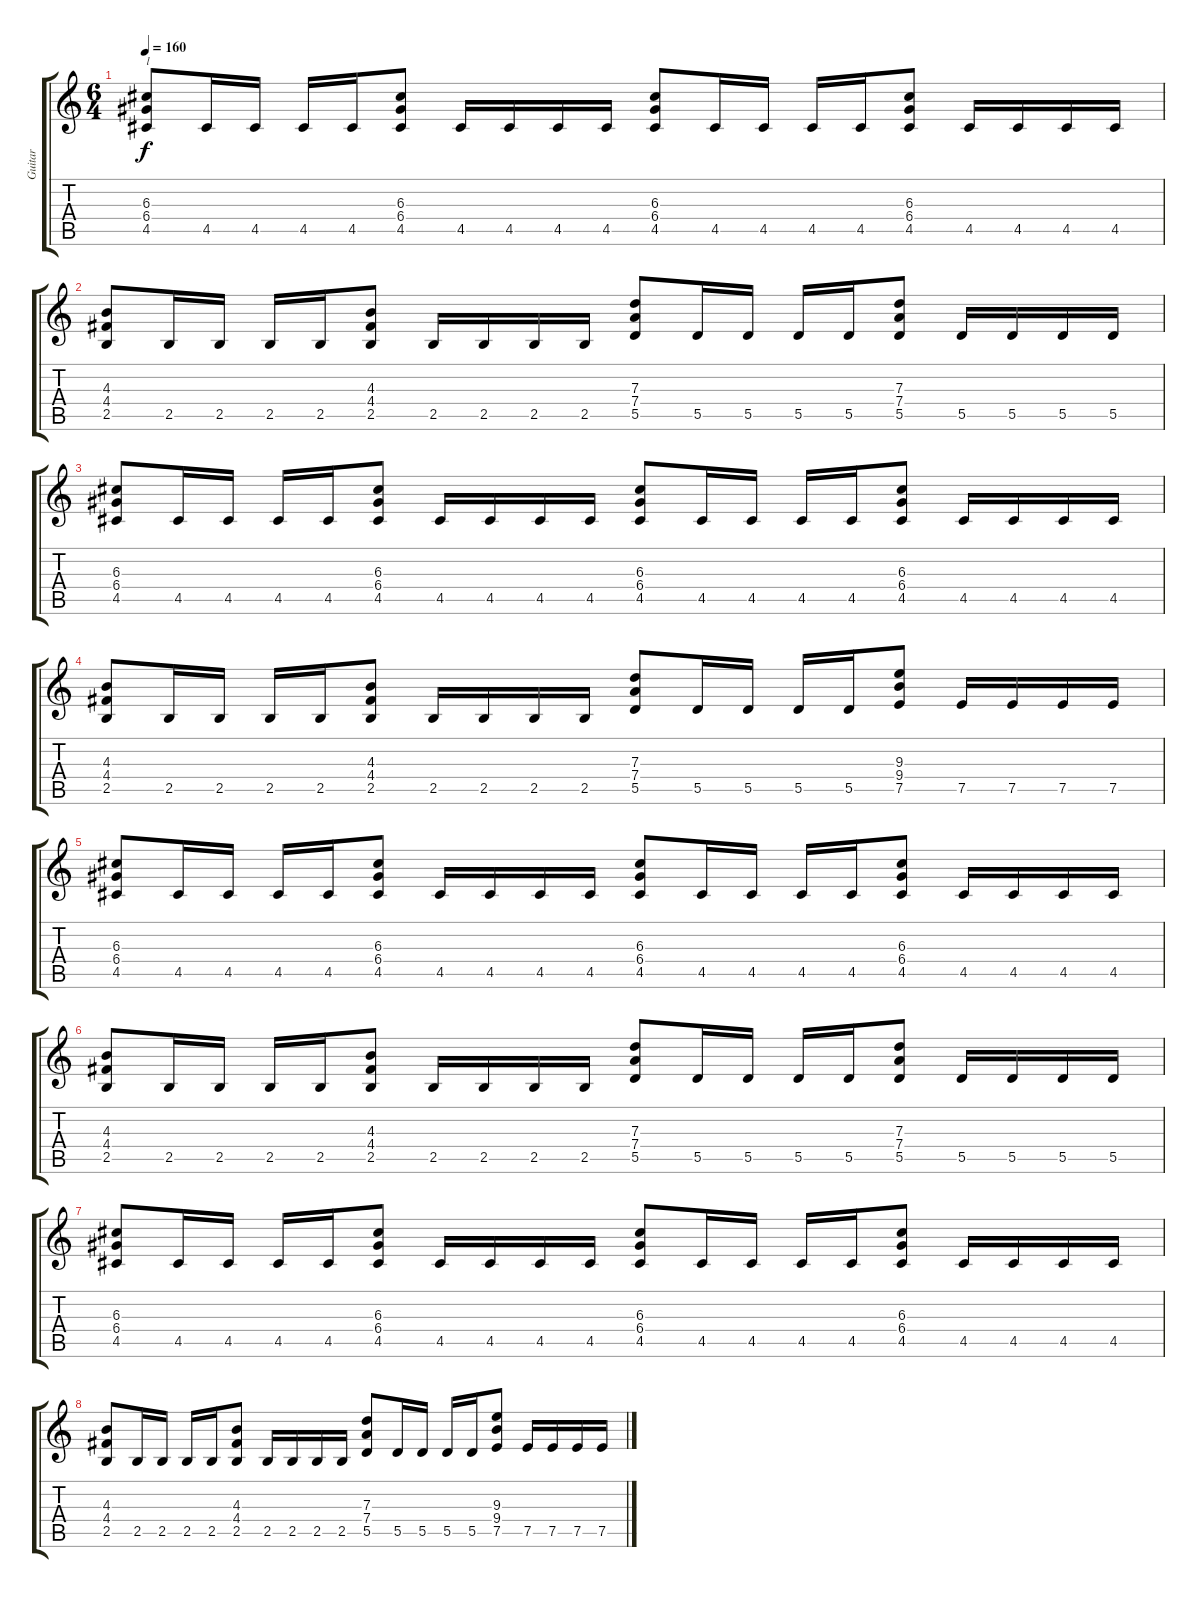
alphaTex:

\track ("Guitar " "Guitar ") {instrument distortionguitar}
\staff {score tabs}
\tuning (E4 B3 G3 D3 A2 E2) {hide}
\ts (6 4)
\tempo 160
\clef g2
\ks c
(6.3 6.4 4.5).8{txt "l" dy f} 4.5.16 4.5.16 4.5.16 4.5.16 (6.3 6.4 4.5).8 4.5.16 4.5.16 4.5.16 4.5.16 (6.3 6.4 4.5).8 4.5.16 4.5.16 4.5.16 4.5.16 (6.3 6.4 4.5).8 4.5.16 4.5.16 4.5.16 4.5.16 |
(4.3 4.4 2.5).8 2.5.16 2.5.16 2.5.16 2.5.16 (4.3 4.4 2.5).8 2.5.16 2.5.16 2.5.16 2.5.16 (7.3 7.4 5.5).8 5.5.16 5.5.16 5.5.16 5.5.16 (7.3 7.4 5.5).8 5.5.16 5.5.16 5.5.16 5.5.16 |
(6.3 6.4 4.5).8 4.5.16 4.5.16 4.5.16 4.5.16 (6.3 6.4 4.5).8 4.5.16 4.5.16 4.5.16 4.5.16 (6.3 6.4 4.5).8 4.5.16 4.5.16 4.5.16 4.5.16 (6.3 6.4 4.5).8 4.5.16 4.5.16 4.5.16 4.5.16 |
(4.3 4.4 2.5).8 2.5.16 2.5.16 2.5.16 2.5.16 (4.3 4.4 2.5).8 2.5.16 2.5.16 2.5.16 2.5.16 (7.3 7.4 5.5).8 5.5.16 5.5.16 5.5.16 5.5.16 (9.3 9.4 7.5).8 7.5.16 7.5.16 7.5.16 7.5.16 |
(6.3 6.4 4.5).8 4.5.16 4.5.16 4.5.16 4.5.16 (6.3 6.4 4.5).8 4.5.16 4.5.16 4.5.16 4.5.16 (6.3 6.4 4.5).8 4.5.16 4.5.16 4.5.16 4.5.16 (6.3 6.4 4.5).8 4.5.16 4.5.16 4.5.16 4.5.16 |
(4.3 4.4 2.5).8 2.5.16 2.5.16 2.5.16 2.5.16 (4.3 4.4 2.5).8 2.5.16 2.5.16 2.5.16 2.5.16 (7.3 7.4 5.5).8 5.5.16 5.5.16 5.5.16 5.5.16 (7.3 7.4 5.5).8 5.5.16 5.5.16 5.5.16 5.5.16 |
(6.3 6.4 4.5).8 4.5.16 4.5.16 4.5.16 4.5.16 (6.3 6.4 4.5).8 4.5.16 4.5.16 4.5.16 4.5.16 (6.3 6.4 4.5).8 4.5.16 4.5.16 4.5.16 4.5.16 (6.3 6.4 4.5).8 4.5.16 4.5.16 4.5.16 4.5.16 |
(4.3 4.4 2.5).8 2.5.16 2.5.16 2.5.16 2.5.16 (4.3 4.4 2.5).8 2.5.16 2.5.16 2.5.16 2.5.16 (7.3 7.4 5.5).8 5.5.16 5.5.16 5.5.16 5.5.16 (9.3 9.4 7.5).8 7.5.16 7.5.16 7.5.16 7.5.16
